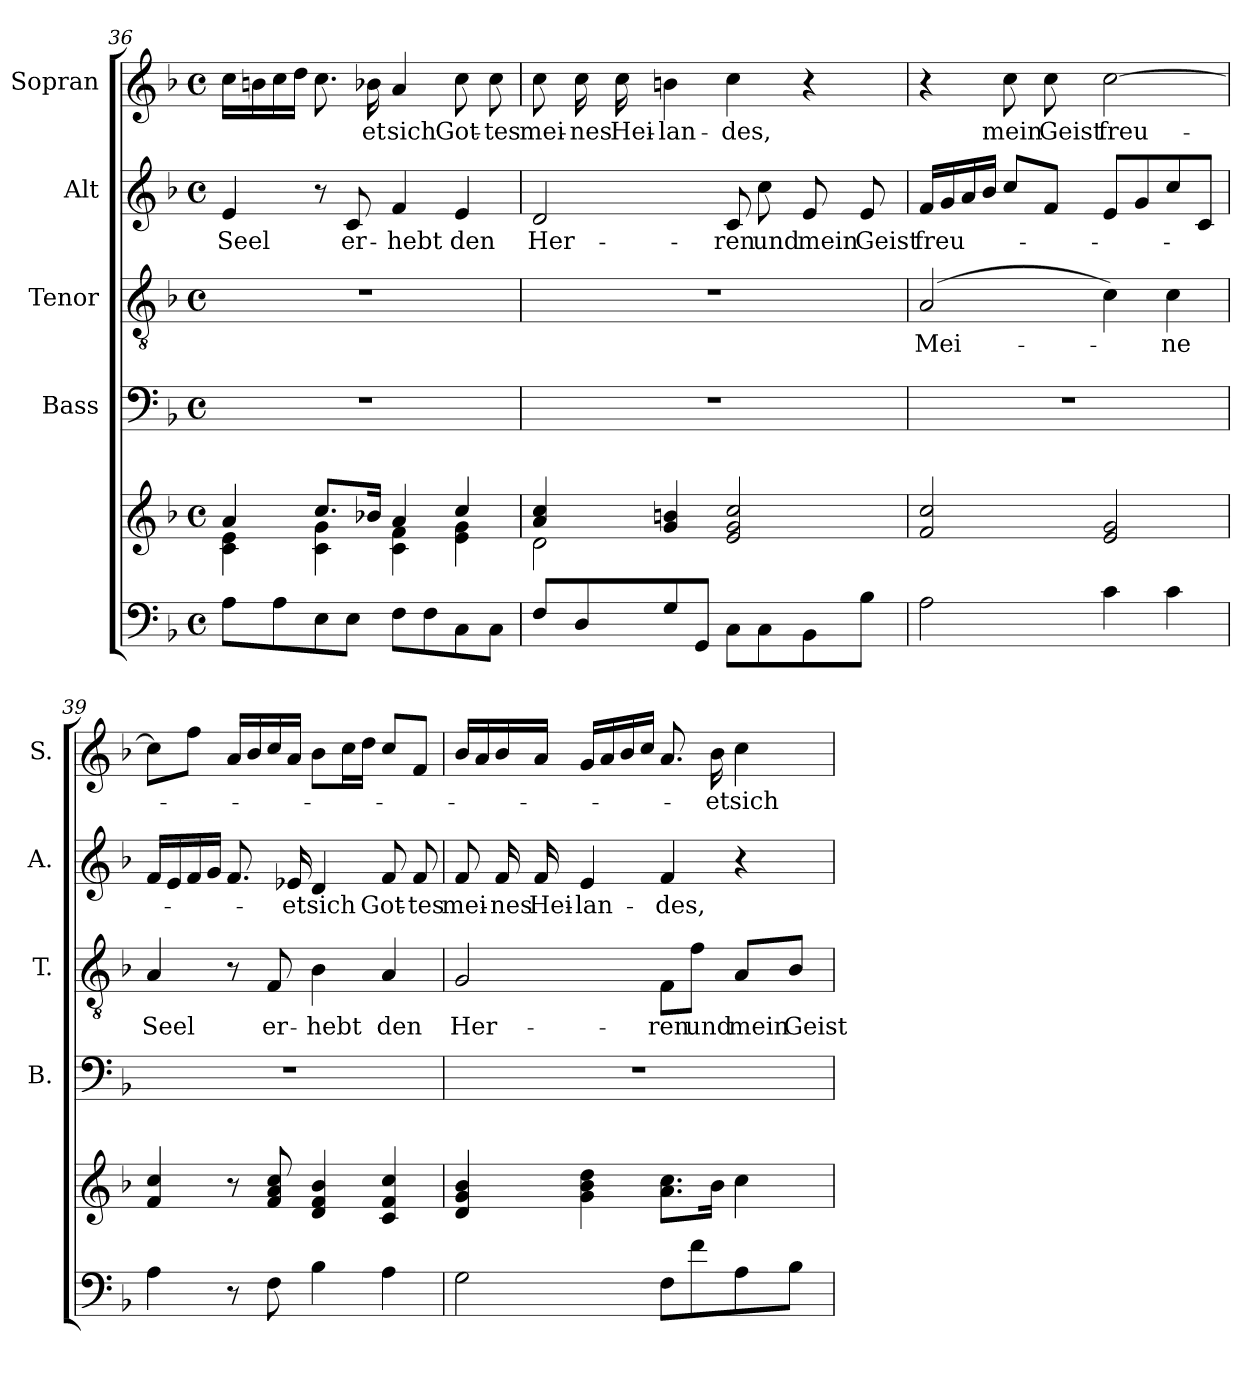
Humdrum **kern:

**kern	**kern	**kern	**kern	**text	**kern	**text	**kern	**text
*part5	*part5	*part4	*part3	*part3	*part2	*part2	*part1	*part1
*staff6	*staff5	*staff4	*staff3	*staff3	*staff2	*staff2	*staff1	*staff1
*	*	*I"Bass	*I"Tenor	*	*I"Alt	*	*I"Sopran	*
*	*	*I'B.	*I'T.	*	*I'A.	*	*I'S.	*
*clefF4	*clefG2	*clefF4	*clefGv2	*	*clefG2	*	*clefG2	*
*k[b-]	*k[b-]	*k[b-]	*k[b-]	*	*k[b-]	*	*k[b-]	*
*F:	*F:	*F:	*F:	*	*F:	*	*F:	*
*M4/4	*M4/4	*M4/4	*M4/4	*	*M4/4	*	*M4/4	*
*met(c)	*met(c)	*met(c)	*met(c)	*	*met(c)	*	*met(c)	*
=36	=36	=36	=36	=36	=36	=36	=36	=36
*	*^	*	*	*	*	*	*	*
!	!	!	!	!	!	!	!LO:LY:b	!	!
8A\L	4a/	4c\ 4e\	1r	1r	.	4e/	Seel	16cc\LL	.
.	.	.	.	.	.	.	.	16bn\	.
8A\	.	.	.	.	.	.	.	16cc\	.
.	.	.	.	.	.	.	.	16dd\JJ	.
8E\	8.cc/L	4c\ 4g\	.	.	.	8r	.	8.cc\	.
!	!	!	!	!	!	!	!LO:LY:b	!	!
8E\J	.	.	.	.	.	8c/	er-	.	.
!	!	!	!	!	!	!	!	!	!LO:LY:b
.	16b-X/Jk	.	.	.	.	.	.	16b-X\	-et
!	!	!	!	!	!	!	!LO:LY:b	!	!LO:LY:b
8F\L	4a/	4c\ 4f\	.	.	.	4f/	-hebt	4a/	sich
8F\	.	.	.	.	.	.	.	.	.
!	!	!	!	!	!	!	!LO:LY:b	!	!LO:LY:b
8C\	4cc/	4e\ 4g\	.	.	.	4e/	den	8cc\	Got-
!	!	!	!	!	!	!	!	!	!LO:LY:b
8C\J	.	.	.	.	.	.	.	8cc\	-tes
=37	=37	=37	=37	=37	=37	=37	=37	=37	=37
!	!	!	!	!	!	!	!LO:LY:b	!	!LO:LY:b
8F/L	4a/ 4cc/	2d\	1r	1r	.	2d/	Her-	8cc\	mei-
!	!	!	!	!	!	!	!	!	!LO:LY:b
8D/	.	.	.	.	.	.	.	16cc\	-nes
!	!	!	!	!	!	!	!	!	!LO:LY:b
.	.	.	.	.	.	.	.	16cc\	Hei-
!	!	!	!	!	!	!	!	!	!LO:LY:b
8G/	4g/ 4bn/	.	.	.	.	.	.	4bn\	-lan-
8GG/J	.	.	.	.	.	.	.	.	.
!	!	!	!	!	!	!	!LO:LY:b	!	!LO:LY:b
8C\L	2e/ 2g/ 2cc/	2ryy	.	.	.	8c/	-ren	4cc\	-des,
!	!	!	!	!	!	!	!LO:LY:b	!	!
8C\	.	.	.	.	.	8cc\	und	.	.
!	!	!	!	!	!	!	!LO:LY:b	!	!
8BB-\	.	.	.	.	.	8e/	mein	4r	.
!	!	!	!	!	!	!	!LO:LY:b	!	!
8B-\J	.	.	.	.	.	8e/	Geist	.	.
*	*v	*v	*	*	*	*	*	*	*
!!LO:PB:g=z
=38	=38	=38	=38	=38	=38	=38	=38	=38
!	!	!	!	!LO:LY:b	!	!LO:LY:b	!	!
2A\	2f/ 2cc/	1r	(2A/	Mei-	16f/LL	freu-	4r	.
.	.	.	.	.	16g/	.	.	.
.	.	.	.	.	16a/	.	.	.
.	.	.	.	.	16b-/JJ	.	.	.
!	!	!	!	!	!	!	!	!LO:LY:b
.	.	.	.	.	8cc/L	.	8cc\	mein
!	!	!	!	!	!	!	!	!LO:LY:b
.	.	.	.	.	8f/J	.	8cc\	Geist
!	!	!	!	!	!	!	!	!LO:LY:b
4c\	2e/ 2g/	.	4c\)	.	8e/L	.	[2cc\	freu-
.	.	.	.	.	8g/	.	.	.
!	!	!	!	!LO:LY:b	!	!	!	!
4c\	.	.	4c\	-ne	8cc/	.	.	.
.	.	.	.	.	8c/J	.	.	.
=39	=39	=39	=39	=39	=39	=39	=39	=39
!	!	!	!	!LO:LY:b	!	!	!	!
4A\	4f/ 4cc/	1r	4A/	Seel	16f/LL	.	8cc\L]	.
.	.	.	.	.	16e/	.	.	.
.	.	.	.	.	16f/	.	8ff\J	.
.	.	.	.	.	16g/JJ	.	.	.
8r	8r	.	8r	.	8.f/	.	16a/LL	.
.	.	.	.	.	.	.	16b-/	.
!	!	!	!	!LO:LY:b	!	!	!	!
8F\	8f/ 8a/ 8cc/	.	8F/	er-	.	.	16cc/	.
!	!	!	!	!	!	!LO:LY:b	!	!
.	.	.	.	.	16e-X/	-et	16a/JJ	.
!	!	!	!	!LO:LY:b	!	!LO:LY:b	!	!
4B-\	4d/ 4f/ 4b-/	.	4B-\	-hebt	4d/	sich	8b-\L	.
.	.	.	.	.	.	.	16cc\L	.
.	.	.	.	.	.	.	16dd\JJ	.
!	!	!	!	!LO:LY:b	!	!LO:LY:b	!	!
4A\	4c/ 4f/ 4cc/	.	4A/	den	8f/	Got-	8cc/L	.
!	!	!	!	!	!	!LO:LY:b	!	!
.	.	.	.	.	8f/	-tes	8f/J	.
=40	=40	=40	=40	=40	=40	=40	=40	=40
!	!	!	!	!LO:LY:b	!	!LO:LY:b	!	!
2G\	4d/ 4g/ 4b-/	1r	2G/	Her-	8f/	mei-	16b-/LL	.
.	.	.	.	.	.	.	16a/	.
!	!	!	!	!	!	!LO:LY:b	!	!
.	.	.	.	.	16f/	-nes	16b-/	.
!	!	!	!	!	!	!LO:LY:b	!	!
.	.	.	.	.	16f/	Hei-	16a/JJ	.
!	!	!	!	!	!	!LO:LY:b	!	!
.	4g\ 4b-\ 4dd\	.	.	.	4e/	-lan-	16g/LL	.
.	.	.	.	.	.	.	16a/	.
.	.	.	.	.	.	.	16b-/	.
.	.	.	.	.	.	.	16cc/JJ	.
!	!	!	!	!LO:LY:b	!	!LO:LY:b	!	!
8F\L	8.a\ 8.cc\L	.	8F\L	-ren	4f/	-des,	8.a/	.
!	!	!	!	!LO:LY:b	!	!	!	!
8f\	.	.	8f\J	und	.	.	.	.
!	!	!	!	!	!	!	!	!LO:LY:b
.	16b-\Jk	.	.	.	.	.	16b-\	-et
!	!	!	!	!LO:LY:b	!	!	!	!LO:LY:b
8A\	4cc\	.	8A/L	mein	4r	.	4cc\	sich
!	!	!	!	!LO:LY:b	!	!	!	!
8B-\J	.	.	8B-/J	Geist	.	.	.	.
=	=	=	=	=	=	=	=	=
*-	*-	*-	*-	*-	*-	*-	*-	*-
